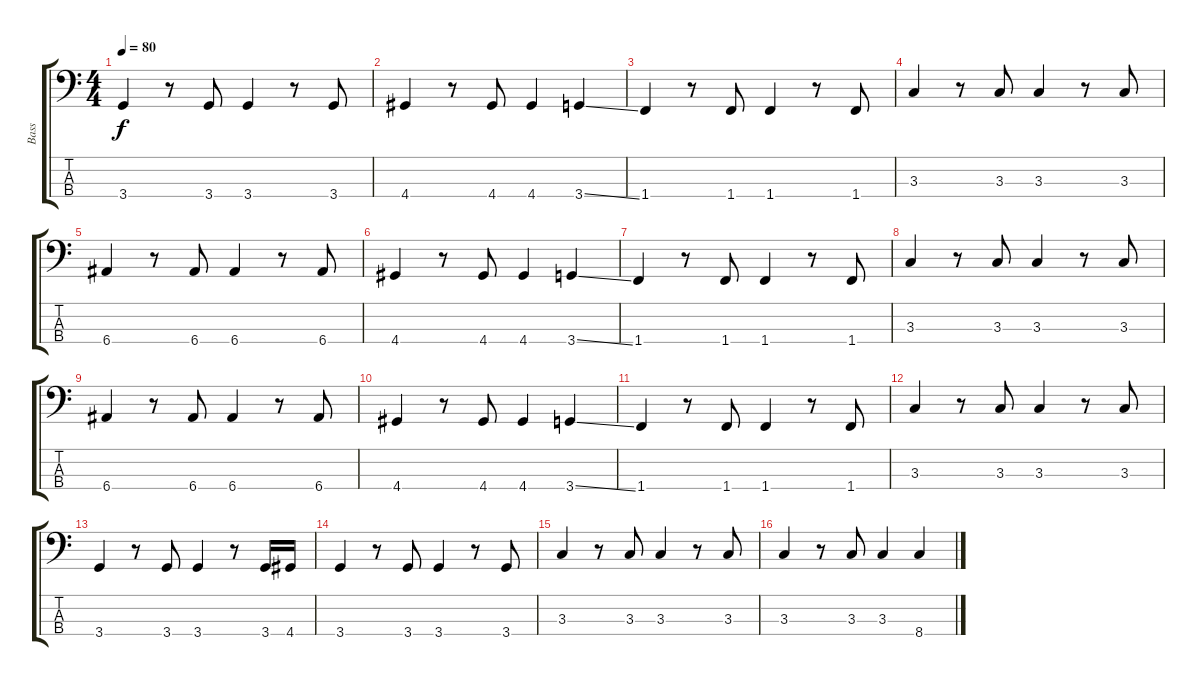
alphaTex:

\track ("Bass" "Bass") {instrument electricbassfinger}
\staff {score tabs}
\tuning (G2 D2 A1 E1) {hide}
\ts (4 4)
\tempo 80
\clef f4
\ks c
3.4.4{dy f} r.8 3.4.8 3.4.4 r.8 3.4.8 |
4.4.4 r.8 4.4.8 4.4.4 3.4{ss}.4 |
1.4.4 r.8 1.4.8 1.4.4 r.8 1.4.8 |
3.3.4 r.8 3.3.8 3.3.4 r.8 3.3.8 |
6.4.4 r.8 6.4.8 6.4.4 r.8 6.4.8 |
4.4.4 r.8 4.4.8 4.4.4 3.4{ss}.4 |
1.4.4 r.8 1.4.8 1.4.4 r.8 1.4.8 |
3.3.4 r.8 3.3.8 3.3.4 r.8 3.3.8 |
6.4.4 r.8 6.4.8 6.4.4 r.8 6.4.8 |
4.4.4 r.8 4.4.8 4.4.4 3.4{ss}.4 |
1.4.4 r.8 1.4.8 1.4.4 r.8 1.4.8 |
3.3.4 r.8 3.3.8 3.3.4 r.8 3.3.8 |
3.4.4 r.8 3.4.8 3.4.4 r.8 3.4.16 4.4.16 |
3.4.4 r.8 3.4.8 3.4.4 r.8 3.4.8 |
3.3.4 r.8 3.3.8 3.3.4 r.8 3.3.8 |
3.3.4 r.8 3.3.8 3.3.4 8.4.4
